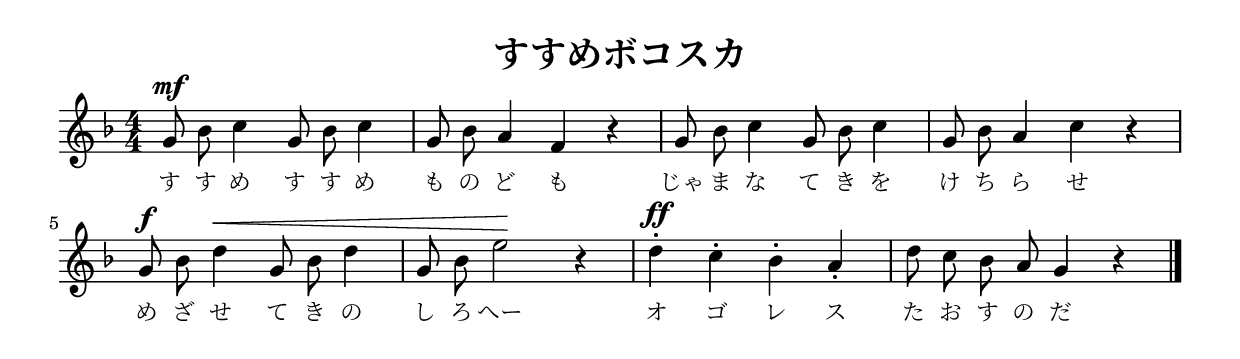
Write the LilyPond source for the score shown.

% -*- coding: utf-8 -*-

\version "2.12.3"

\header {
  title = "すすめボコスカ"
}

\paper {
  indent = 0
}

\score {
  <<
    \relative c'' {
      \numericTimeSignature
      \time 4/4
      \key d \minor
      %\tempo 4=100
      \autoBeamOff

      \clef treble
      g8^\mf bes8 c4 g8 bes8 c4 |
      g8 bes8 a4 f4 r4 |
      g8 bes8 c4 g8 bes8 c4 |
      g8 bes8 a4 c4 r4 | \break

      \clef treble
      g8^\f bes8 d4^\< g,8 bes8 d4 |
      g,8 bes8 e2\! r4 |
      d4-.^\ff c4-. bes4-. a4-. |
      d8 c8 bes8 a8 g4 r4 | \bar "|."
    }
    \addlyrics {
      \set fontSize = #-1
      す す め す す め
      も の ど も
      じゃ ま な て き を
      け ち ら せ

      め ざ せ て き の
      し ろ へー
      オ ゴ レ ス
      た お す の だ
    }
  >>

  \layout { }
  \midi { }
}
